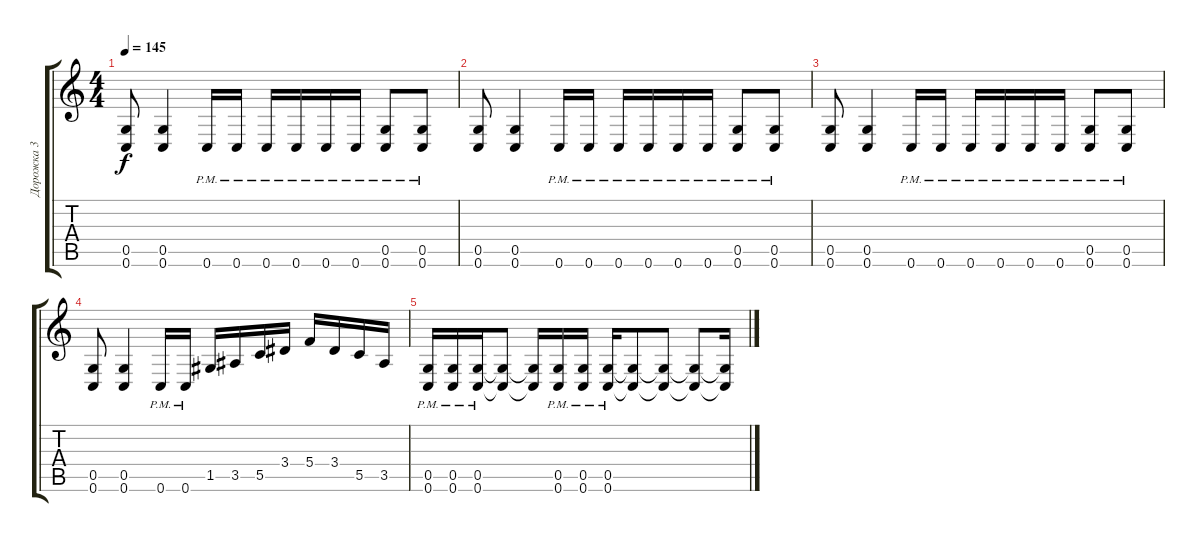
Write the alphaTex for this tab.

\track ("Дорожка 3" "Дорожка 3") {instrument overdrivenguitar}
\staff {score tabs}
\tuning (D4 A3 F3 C3 G2 C2) {hide}
\ts (4 4)
\tempo 145
\clef g2
\ks c
(0.5 0.6).8{dy f} (0.5 0.6).4 0.6{pm}.16 0.6{pm}.16 0.6{pm}.16 0.6{pm}.16 0.6{pm}.16 0.6{pm}.16 (0.5 0.6{pm}).8 (0.5 0.6{pm}).8 |
(0.5 0.6).8 (0.5 0.6).4 0.6{pm}.16 0.6{pm}.16 0.6{pm}.16 0.6{pm}.16 0.6{pm}.16 0.6{pm}.16 (0.5 0.6{pm}).8 (0.5 0.6{pm}).8 |
(0.5 0.6).8 (0.5 0.6).4 0.6{pm}.16 0.6{pm}.16 0.6{pm}.16 0.6{pm}.16 0.6{pm}.16 0.6{pm}.16 (0.5 0.6{pm}).8 (0.5 0.6{pm}).8 |
(0.5 0.6).8 (0.5 0.6).4 0.6{pm}.16 0.6{pm}.16 1.5.16 3.5.16 5.5.16 3.4.16 5.4.16 3.4.16 5.5.16 3.5.16 |
(0.5{pm} 0.6{pm}).16 (0.5{pm} 0.6{pm}).16 (0.5{pm} 0.6{pm}).16 (0.5{t} 0.6{t}).8 (0.5{t} 0.6{t}).16 (0.5{pm} 0.6{pm}).16 (0.5{pm} 0.6{pm}).16 (0.5{pm} 0.6{pm}).16 (0.5{t} 0.6{t}).8 (0.5{t} 0.6{t}).8 (0.5{t} 0.6{t}).8 (0.5{t} 0.6{t}).16
